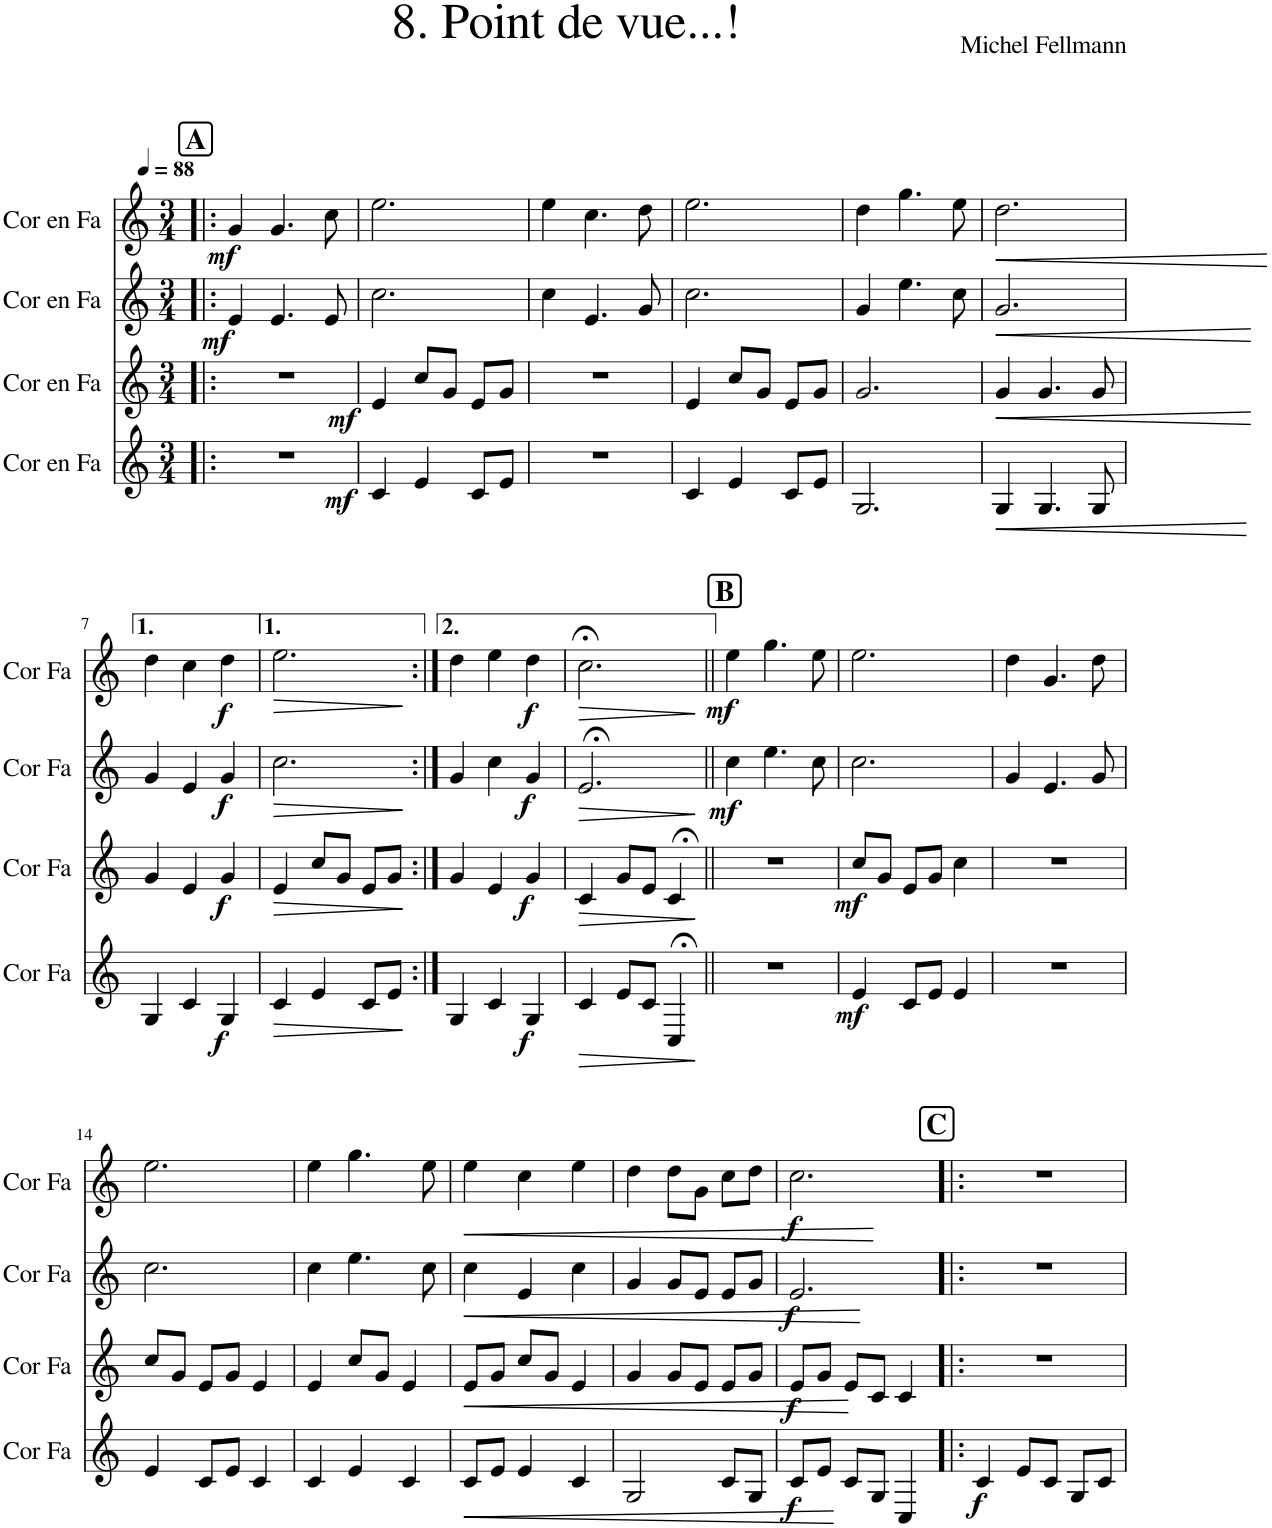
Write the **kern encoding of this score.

**kern	**dynam	**kern	**dynam	**kern	**dynam	**kern	**dynam
*part4	*part4	*part3	*part3	*part2	*part2	*part1	*part1
*staff4	*staff4	*staff3	*staff3	*staff2	*staff2	*staff1	*staff1
*I"Cor en Fa	*	*I"Cor en Fa	*	*I"Cor en Fa	*	*I"Cor en Fa	*
*I'Cor Fa	*	*I'Cor Fa	*	*I'Cor Fa	*	*I'Cor Fa	*
*clefG2	*	*clefG2	*	*clefG2	*	*clefG2	*
*Trd4c7	*	*Trd4c7	*	*Trd4c7	*	*Trd4c7	*
*k[]	*	*k[]	*	*k[]	*	*k[]	*
*M3/4	*	*M3/4	*	*M3/4	*	*M3/4	*
*MM88	*	*MM88	*	*MM88	*	*MM88	*
!!LO:REH:place=s1:a:B:cj:fs=14:t=A
=1!|:	=1!|:	=1!|:	=1!|:	=1!|:	=1!|:	=1!|:	=1!|:
!	!LO:DY:b	!	!LO:DY:b	!	!LO:DY:b	!	!LO:DY:b
2.r	mf	2.r	mf	4e/	mf	4g/	mf
.	.	.	.	4.e/	.	4.g/	.
.	.	.	.	8e/	.	8cc\	.
=2	=2	=2	=2	=2	=2	=2	=2
4c/	.	4e/	.	2.cc\	.	2.ee\	.
4e/	.	8cc/L	.	.	.	.	.
.	.	8g/J	.	.	.	.	.
8c/L	.	8e/L	.	.	.	.	.
8e/J	.	8g/J	.	.	.	.	.
=3	=3	=3	=3	=3	=3	=3	=3
2.r	.	2.r	.	4cc\	.	4ee\	.
.	.	.	.	4.e/	.	4.cc\	.
.	.	.	.	8g/	.	8dd\	.
=4	=4	=4	=4	=4	=4	=4	=4
4c/	.	4e/	.	2.cc\	.	2.ee\	.
4e/	.	8cc/L	.	.	.	.	.
.	.	8g/J	.	.	.	.	.
8c/L	.	8e/L	.	.	.	.	.
8e/J	.	8g/J	.	.	.	.	.
=5	=5	=5	=5	=5	=5	=5	=5
2.G/	.	2.g/	.	4g/	.	4dd\	.
.	.	.	.	4.ee\	.	4.gg\	.
.	.	.	.	8cc\	.	8ee\	.
=6	=6	=6	=6	=6	=6	=6	=6
!	!LO:HP:b	!	!LO:HP:b	!	!LO:HP:b	!	!LO:HP:b
4G/	<	4g/	<	2.g/	<	2.dd\	<
4.G/	.	4.g/	.	.	.	.	.
8G/	.	8g/	.	.	.	.	.
.	[	.	[	.	[	.	[
!!LO:LB:g=z
=7	=7	=7	=7	=7	=7	=7	=7
4G/	.	4g/	.	4g/	.	4dd\	.
4c/	.	4e/	.	4e/	.	4cc\	.
!	!LO:DY:b	!	!LO:DY:b	!	!LO:DY:b	!	!LO:DY:b
4G/	f	4g/	f	4g/	f	4dd\	f
=8	=8	=8	=8	=8	=8	=8	=8
!	!LO:HP:b	!	!LO:HP:b	!	!LO:HP:b	!	!LO:HP:b
4c/	>	4e/	>	2.cc\	>	2.ee\	>
4e/	.	8cc/L	.	.	.	.	.
.	.	8g/J	.	.	.	.	.
8c/L	.	8e/L	.	.	.	.	.
8e/J	.	8g/J	.	.	.	.	.
.	]	.	]	.	]	.	]
=9:|!	=9:|!	=9:|!	=9:|!	=9:|!	=9:|!	=9:|!	=9:|!
4G/	.	4g/	.	4g/	.	4dd\	.
4c/	.	4e/	.	4cc\	.	4ee\	.
!	!LO:DY:b	!	!LO:DY:b	!	!LO:DY:b	!	!LO:DY:b
4G/	f	4g/	f	4g/	f	4dd\	f
=10	=10	=10	=10	=10	=10	=10	=10
!	!LO:HP:b	!	!LO:HP:b	!	!LO:HP:b	!	!LO:HP:b
4c/	>	4c/	>	2.e;</	>	2.cc;<\	>
8e/L	.	8g/L	.	.	.	.	.
8c/J	.	8e/J	.	.	.	.	.
4C;</	.	4c;</	.	.	.	.	.
.	]	.	]	.	]	.	]
!!LO:REH:place=s1:a:B:cj:fs=14:t=B
=11||	=11||	=11||	=11||	=11||	=11||	=11||	=11||
!	!	!	!	!	!LO:DY:b	!	!LO:DY:b
2.r	.	2.r	.	4cc\	mf	4ee\	mf
.	.	.	.	4.ee\	.	4.gg\	.
.	.	.	.	8cc\	.	8ee\	.
=12	=12	=12	=12	=12	=12	=12	=12
!	!LO:DY:b	!	!LO:DY:b	!	!	!	!
4e/	mf	8cc/L	mf	2.cc\	.	2.ee\	.
.	.	8g/J	.	.	.	.	.
8c/L	.	8e/L	.	.	.	.	.
8e/J	.	8g/J	.	.	.	.	.
4e/	.	4cc\	.	.	.	.	.
=13	=13	=13	=13	=13	=13	=13	=13
2.r	.	2.r	.	4g/	.	4dd\	.
.	.	.	.	4.e/	.	4.g/	.
.	.	.	.	8g/	.	8dd\	.
!!LO:LB:g=z
=14	=14	=14	=14	=14	=14	=14	=14
4e/	.	8cc/L	.	2.cc\	.	2.ee\	.
.	.	8g/J	.	.	.	.	.
8c/L	.	8e/L	.	.	.	.	.
8e/J	.	8g/J	.	.	.	.	.
4c/	.	4e/	.	.	.	.	.
=15	=15	=15	=15	=15	=15	=15	=15
4c/	.	4e/	.	4cc\	.	4ee\	.
4e/	.	8cc/L	.	4.ee\	.	4.gg\	.
.	.	8g/J	.	.	.	.	.
4c/	.	4e/	.	.	.	.	.
.	.	.	.	8cc\	.	8ee\	.
=16	=16	=16	=16	=16	=16	=16	=16
!	!LO:HP:b	!	!LO:HP:b	!	!LO:HP:b	!	!LO:HP:b
8c/L	<	8e/L	<	4cc\	<	4ee\	<
8e/J	.	8g/J	.	.	.	.	.
4e/	.	8cc/L	.	4e/	.	4cc\	.
.	.	8g/J	.	.	.	.	.
4c/	.	4e/	.	4cc\	.	4ee\	.
.	[	.	[	.	[	.	[
=17	=17	=17	=17	=17	=17	=17	=17
2G/	.	4g/	.	4g/	.	4dd\	.
.	.	8g/L	.	8g/L	.	8dd\L	.
.	.	8e/J	.	8e/J	.	8g\J	.
8c/L	.	8e/L	.	8e/L	.	8cc\L	.
8G/J	.	8g/J	.	8g/J	.	8dd\J	.
=18	=18	=18	=18	=18	=18	=18	=18
!	!LO:DY:b	!	!LO:DY:b	!	!LO:DY:b	!	!LO:DY:b
8c/L	f	8e/L	f	2.e/	f	2.cc\	f
8e/J	.	8g/J	.	.	.	.	.
8c/L	.	8e/L	.	.	.	.	.
8G/J	.	8c/J	.	.	.	.	.
4C/	.	4c/	.	.	.	.	.
!!LO:REH:place=s1:a:B:cj:fs=14:t=C
=19!|:	=19!|:	=19!|:	=19!|:	=19!|:	=19!|:	=19!|:	=19!|:
!	!LO:DY:b	!	!	!	!	!	!
4c/	f	2.r	.	2.r	.	2.r	.
8e/L	.	.	.	.	.	.	.
8c/J	.	.	.	.	.	.	.
8G/L	.	.	.	.	.	.	.
8c/J	.	.	.	.	.	.	.
=	=	=	=	=	=	=	=
*-	*-	*-	*-	*-	*-	*-	*-
